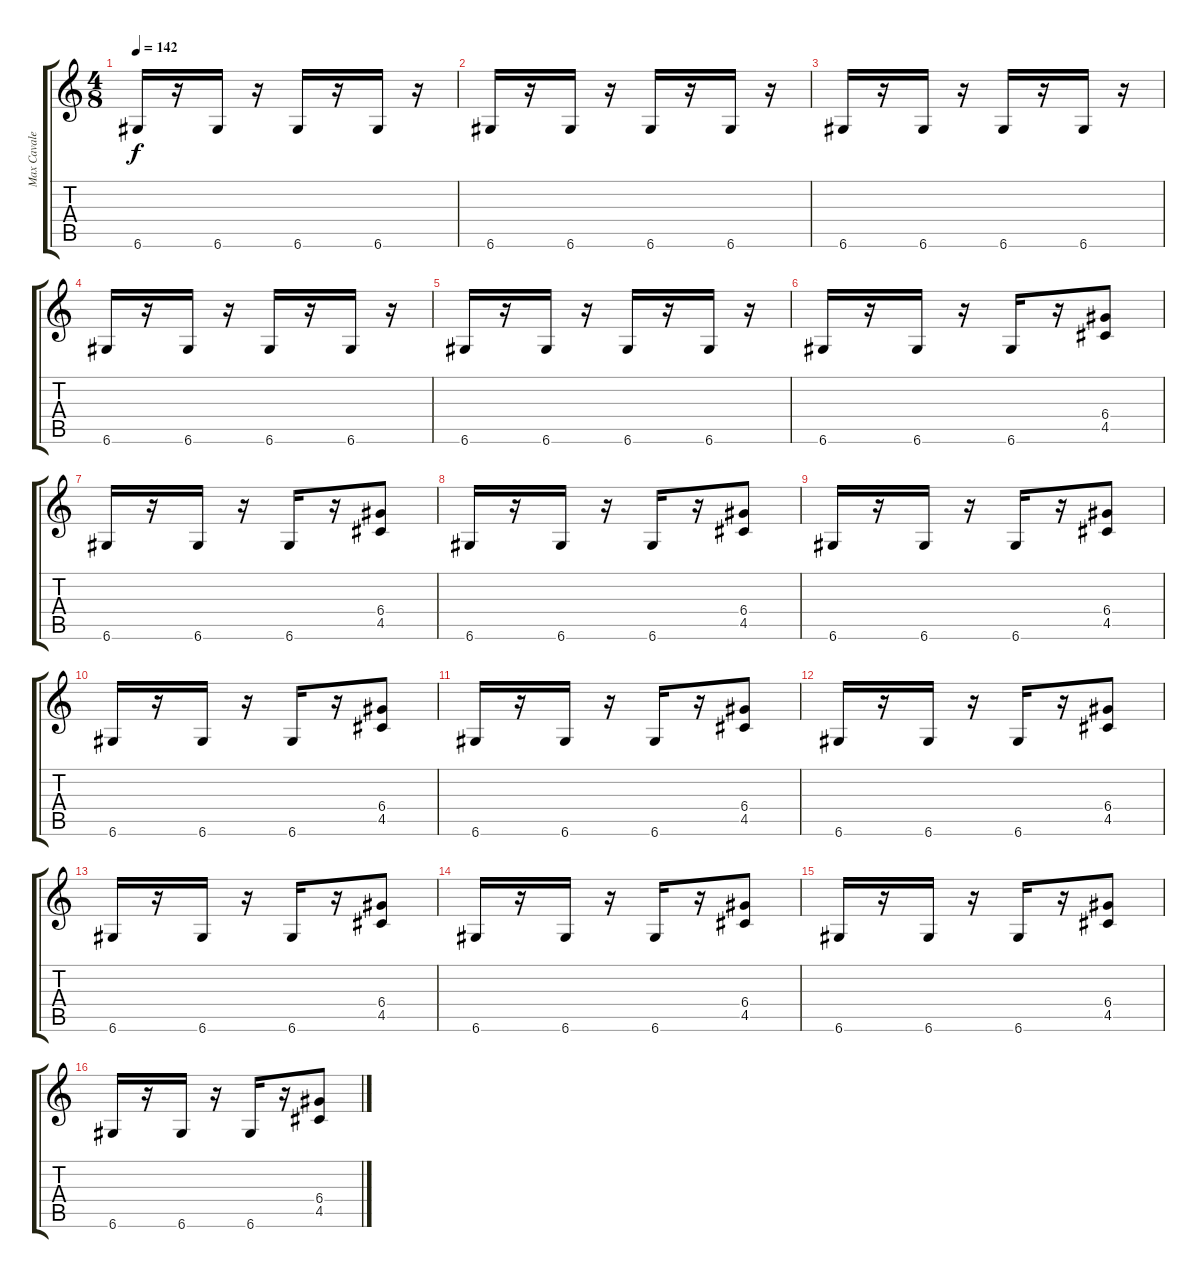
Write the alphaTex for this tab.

\track ("Max Cavalera" "Max Cavale") {instrument distortionguitar}
\staff {score tabs}
\tuning (E4 B3 G3 D3 A2 D2) {hide}
\ts (4 8)
\tempo 142
\clef g2
\ks c
6.6.16{dy f} r.16 6.6.16 r.16 6.6.16 r.16 6.6.16 r.16 |
6.6.16 r.16 6.6.16 r.16 6.6.16 r.16 6.6.16 r.16 |
6.6.16 r.16 6.6.16 r.16 6.6.16 r.16 6.6.16 r.16 |
6.6.16 r.16 6.6.16 r.16 6.6.16 r.16 6.6.16 r.16 |
6.6.16 r.16 6.6.16 r.16 6.6.16 r.16 6.6.16 r.16 |
6.6.16 r.16 6.6.16 r.16 6.6.16 r.16 (6.4 4.5).8 |
6.6.16 r.16 6.6.16 r.16 6.6.16 r.16 (6.4 4.5).8 |
6.6.16 r.16 6.6.16 r.16 6.6.16 r.16 (6.4 4.5).8 |
6.6.16 r.16 6.6.16 r.16 6.6.16 r.16 (6.4 4.5).8 |
6.6.16 r.16 6.6.16 r.16 6.6.16 r.16 (6.4 4.5).8 |
6.6.16 r.16 6.6.16 r.16 6.6.16 r.16 (6.4 4.5).8 |
6.6.16 r.16 6.6.16 r.16 6.6.16 r.16 (6.4 4.5).8 |
6.6.16 r.16 6.6.16 r.16 6.6.16 r.16 (6.4 4.5).8 |
6.6.16 r.16 6.6.16 r.16 6.6.16 r.16 (6.4 4.5).8 |
6.6.16 r.16 6.6.16 r.16 6.6.16 r.16 (6.4 4.5).8 |
6.6.16 r.16 6.6.16 r.16 6.6.16 r.16 (6.4 4.5).8
